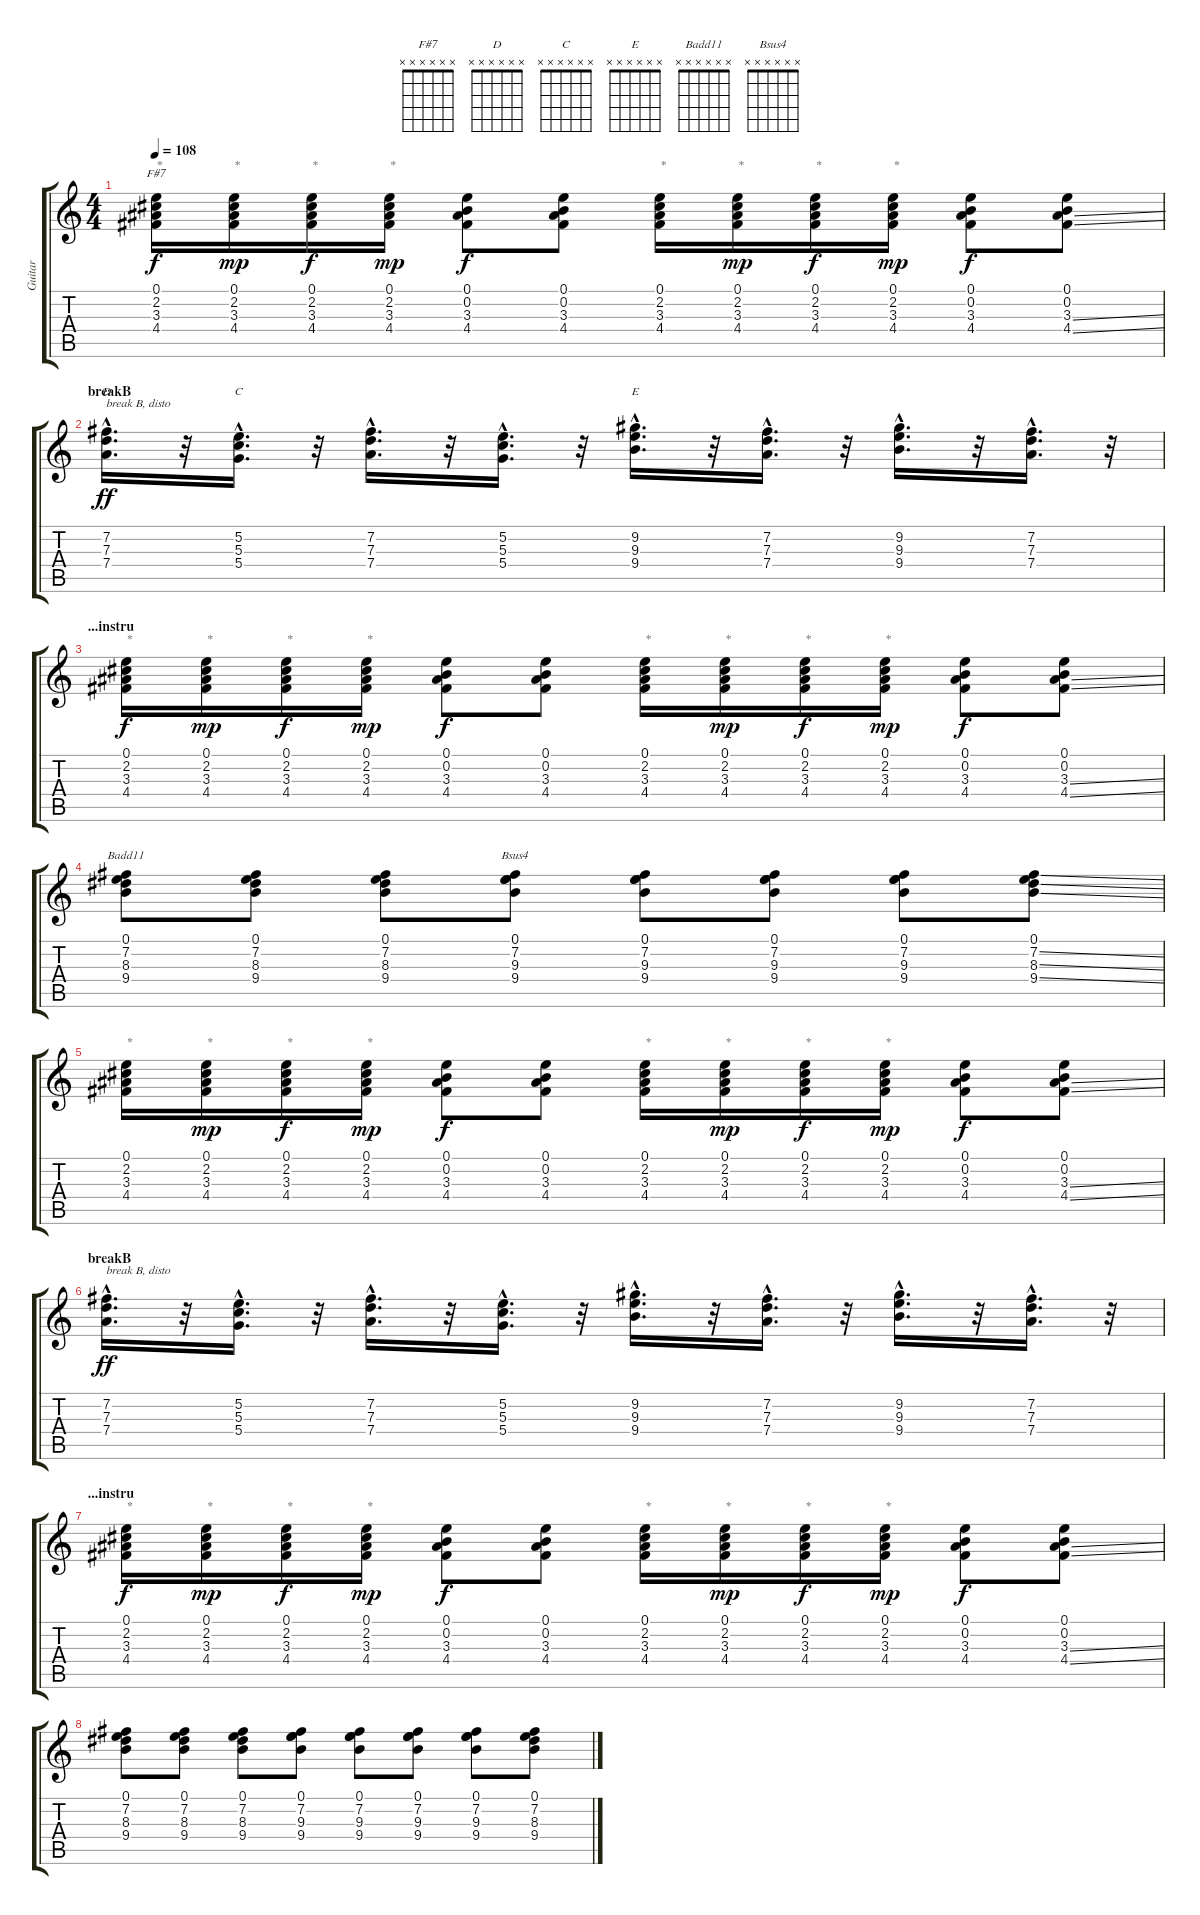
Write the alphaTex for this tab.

\track ("Guitar" "Guitar") {instrument overdrivenguitar}
\staff {score tabs}
\tuning (E4 B3 G3 D3 A2 E2) {hide}
\chord ("F#7" x x x x x x)
\chord ("D" x x x x x x)
\chord ("C" x x x x x x)
\chord ("E" x x x x x x)
\chord ("Badd11" x x x x x x)
\chord ("Bsus4" x x x x x x)
\ts (4 4)
\tempo 108
\clef g2
\ks c
(0.1 2.2 3.3 4.4).16{ch "F#7" txt "*" dy f} (0.1 2.2 3.3 4.4).16{txt "*" dy mp} (0.1 2.2 3.3 4.4).16{txt "*" dy f} (0.1 2.2 3.3 4.4).16{txt "*" dy mp} (0.1 0.2 3.3 4.4).8{dy f} (0.1 0.2 3.3 4.4).8 (0.1 2.2 3.3 4.4).16{txt "*"} (0.1 2.2 3.3 4.4).16{txt "*" dy mp} (0.1 2.2 3.3 4.4).16{txt "*" dy f} (0.1 2.2 3.3 4.4).16{txt "*" dy mp} (0.1 0.2 3.3 4.4).8{dy f} (0.1 0.2 3.3{ss} 4.4{ss}).8 |
\section ("" "breakB")
(7.2{hac} 7.3{hac} 7.4{hac}).16{d ch "D" txt "break B, disto" dy ff instrument distortionguitar} r.32 (5.2{hac} 5.3{hac} 5.4{hac}).16{d ch "C"} r.32 (7.2{hac} 7.3{hac} 7.4{hac}).16{d} r.32 (5.2{hac} 5.3{hac} 5.4{hac}).16{d} r.32 (9.2{hac} 9.3{hac} 9.4{hac}).16{d ch "E"} r.32 (7.2{hac} 7.3{hac} 7.4{hac}).16{d} r.32 (9.2{hac} 9.3{hac} 9.4{hac}).16{d} r.32 (7.2{hac} 7.3{hac} 7.4{hac}).16{d} r.32 |
\section ("" "...instru")
(0.1 2.2 3.3 4.4).16{txt "*" dy f instrument overdrivenguitar} (0.1 2.2 3.3 4.4).16{txt "*" dy mp} (0.1 2.2 3.3 4.4).16{txt "*" dy f} (0.1 2.2 3.3 4.4).16{txt "*" dy mp} (0.1 0.2 3.3 4.4).8{dy f} (0.1 0.2 3.3 4.4).8 (0.1 2.2 3.3 4.4).16{txt "*"} (0.1 2.2 3.3 4.4).16{txt "*" dy mp} (0.1 2.2 3.3 4.4).16{txt "*" dy f} (0.1 2.2 3.3 4.4).16{txt "*" dy mp} (0.1 0.2 3.3 4.4).8{dy f} (0.1 0.2 3.3{ss} 4.4{ss}).8 |
(0.1 7.2 8.3 9.4).8{ch "Badd11"} (0.1 7.2 8.3 9.4).8 (0.1 7.2 8.3 9.4).8 (0.1 7.2 9.3 9.4).8{ch "Bsus4"} (0.1 7.2 9.3 9.4).8 (0.1 7.2 9.3 9.4).8 (0.1 7.2 9.3 9.4).8 (0.1 7.2{ss} 8.3{ss} 9.4{ss}).8 |
(0.1 2.2 3.3 4.4).16{txt "*"} (0.1 2.2 3.3 4.4).16{txt "*" dy mp} (0.1 2.2 3.3 4.4).16{txt "*" dy f} (0.1 2.2 3.3 4.4).16{txt "*" dy mp} (0.1 0.2 3.3 4.4).8{dy f} (0.1 0.2 3.3 4.4).8 (0.1 2.2 3.3 4.4).16{txt "*"} (0.1 2.2 3.3 4.4).16{txt "*" dy mp} (0.1 2.2 3.3 4.4).16{txt "*" dy f} (0.1 2.2 3.3 4.4).16{txt "*" dy mp} (0.1 0.2 3.3 4.4).8{dy f} (0.1 0.2 3.3{ss} 4.4{ss}).8 |
\section ("" "breakB")
(7.2{hac} 7.3{hac} 7.4{hac}).16{d txt "break B, disto" dy ff instrument distortionguitar} r.32 (5.2{hac} 5.3{hac} 5.4{hac}).16{d} r.32 (7.2{hac} 7.3{hac} 7.4{hac}).16{d} r.32 (5.2{hac} 5.3{hac} 5.4{hac}).16{d} r.32 (9.2{hac} 9.3{hac} 9.4{hac}).16{d} r.32 (7.2{hac} 7.3{hac} 7.4{hac}).16{d} r.32 (9.2{hac} 9.3{hac} 9.4{hac}).16{d} r.32 (7.2{hac} 7.3{hac} 7.4{hac}).16{d} r.32 |
\section ("" "...instru")
(0.1 2.2 3.3 4.4).16{txt "*" dy f instrument overdrivenguitar} (0.1 2.2 3.3 4.4).16{txt "*" dy mp} (0.1 2.2 3.3 4.4).16{txt "*" dy f} (0.1 2.2 3.3 4.4).16{txt "*" dy mp} (0.1 0.2 3.3 4.4).8{dy f} (0.1 0.2 3.3 4.4).8 (0.1 2.2 3.3 4.4).16{txt "*"} (0.1 2.2 3.3 4.4).16{txt "*" dy mp} (0.1 2.2 3.3 4.4).16{txt "*" dy f} (0.1 2.2 3.3 4.4).16{txt "*" dy mp} (0.1 0.2 3.3 4.4).8{dy f} (0.1 0.2 3.3{ss} 4.4{ss}).8 |
(0.1 7.2 8.3 9.4).8 (0.1 7.2 8.3 9.4).8 (0.1 7.2 8.3 9.4).8 (0.1 7.2 9.3 9.4).8 (0.1 7.2 9.3 9.4).8 (0.1 7.2 9.3 9.4).8 (0.1 7.2 9.3 9.4).8 (0.1 7.2{ss} 8.3{ss} 9.4{ss}).8
